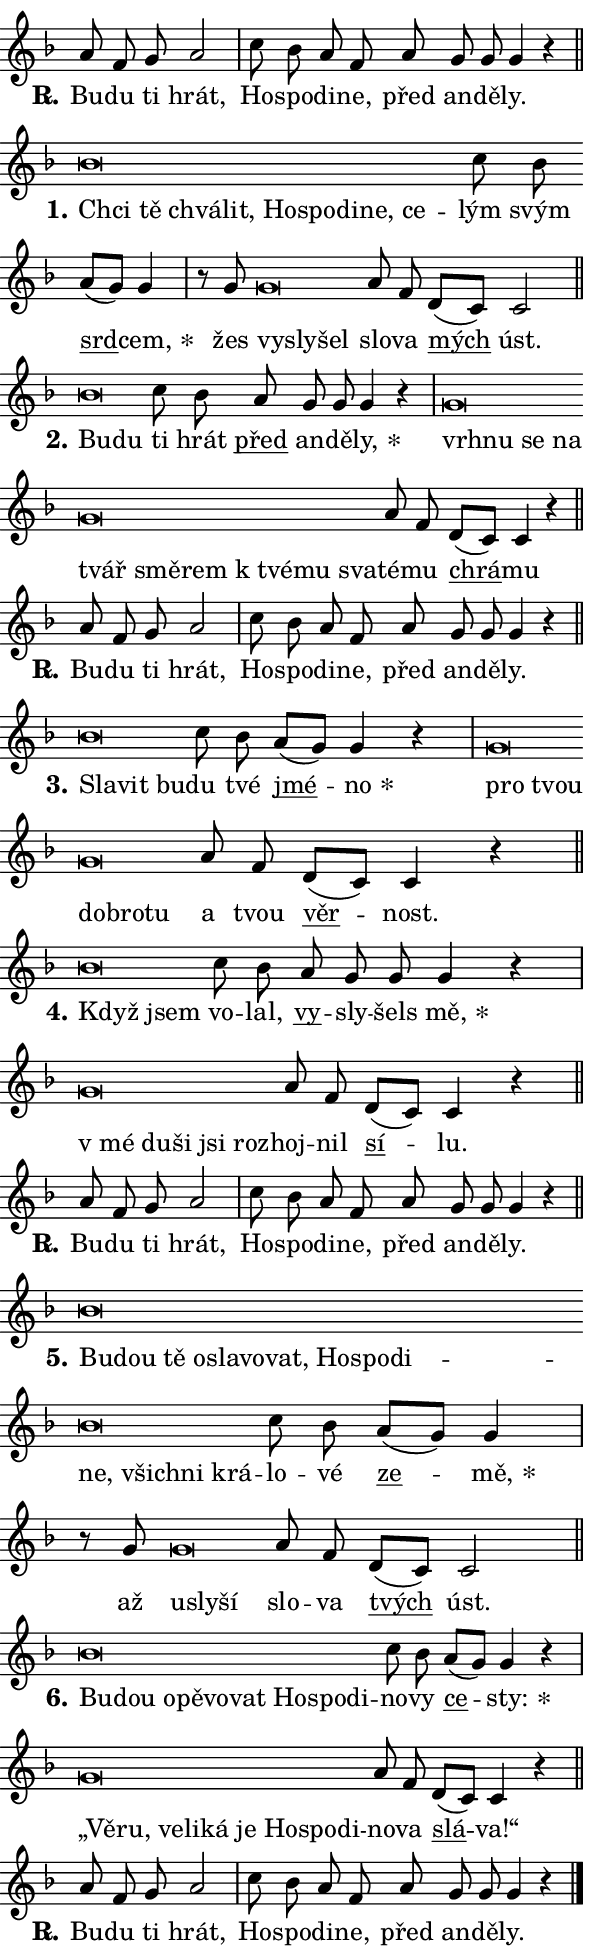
\version "2.24.0"
\header { tagline = "" }
\paper {
  indent = 0\cm
  top-margin = 0\cm
  right-margin = 0.13\cm % to fit lyric hyphens
  bottom-margin = 0\cm
  left-margin = 0\cm
  paper-width = 10\cm
  page-breaking = #ly:one-page-breaking
  system-system-spacing.basic-distance = #11
  score-system-spacing.basic-distance = #11
  ragged-last = ##f
}


%% Author: Thomas Morley
%% https://lists.gnu.org/archive/html/lilypond-user/2020-05/msg00002.html
#(define (line-position grob)
"Returns position of @var[grob} in current system:
   @code{'start}, if at first time-step
   @code{'end}, if at last time-step
   @code{'middle} otherwise
"
  (let* ((col (ly:item-get-column grob))
         (ln (ly:grob-object col 'left-neighbor))
         (rn (ly:grob-object col 'right-neighbor))
         (col-to-check-left (if (ly:grob? ln) ln col))
         (col-to-check-right (if (ly:grob? rn) rn col))
         (break-dir-left
           (and
             (ly:grob-property col-to-check-left 'non-musical #f)
             (ly:item-break-dir col-to-check-left)))
         (break-dir-right
           (and
             (ly:grob-property col-to-check-right 'non-musical #f)
             (ly:item-break-dir col-to-check-right))))
        (cond ((eqv? 1 break-dir-left) 'start)
              ((eqv? -1 break-dir-right) 'end)
              (else 'middle))))

#(define (tranparent-at-line-position vctor)
  (lambda (grob)
  "Relying on @code{line-position} select the relevant enry from @var{vctor}.
Used to determine transparency,"
    (case (line-position grob)
      ((end) (not (vector-ref vctor 0)))
      ((middle) (not (vector-ref vctor 1)))
      ((start) (not (vector-ref vctor 2))))))

noteHeadBreakVisibility =
#(define-music-function (break-visibility)(vector?)
"Makes @code{NoteHead}s transparent relying on @var{break-visibility}"
#{
  \override NoteHead.transparent =
    #(tranparent-at-line-position break-visibility)
#})

#(define delete-ledgers-for-transparent-note-heads
  (lambda (grob)
    "Reads whether a @code{NoteHead} is transparent.
If so this @code{NoteHead} is removed from @code{'note-heads} from
@var{grob}, which is supposed to be @code{LedgerLineSpanner}.
As a result ledgers are not printed for this @code{NoteHead}"
    (let* ((nhds-array (ly:grob-object grob 'note-heads))
           (nhds-list
             (if (ly:grob-array? nhds-array)
                 (ly:grob-array->list nhds-array)
                 '()))
           ;; Relies on the transparent-property being done before
           ;; Staff.LedgerLineSpanner.after-line-breaking is executed.
           ;; This is fragile ...
           (to-keep
             (remove
               (lambda (nhd)
                 (ly:grob-property nhd 'transparent #f))
               nhds-list)))
      ;; TODO find a better method to iterate over grob-arrays, similiar
      ;; to filter/remove etc for lists
      ;; For now rebuilt from scratch
      (set! (ly:grob-object grob 'note-heads)  '())
      (for-each
        (lambda (nhd)
          (ly:pointer-group-interface::add-grob grob 'note-heads nhd))
        to-keep))))

squashNotes = {
  \override NoteHead.X-extent = #'(-0.2 . 0.2)
  \override NoteHead.Y-extent = #'(-0.75 . 0)
  \override NoteHead.stencil =
    #(lambda (grob)
       (let ((pos (ly:grob-property grob 'staff-position)))
         (begin
           (if (< pos -7) (display "ERROR: Lower brevis then expected\n") (display ""))
           (if (<= pos -6) ly:text-interface::print ly:note-head::print))))
}
unSquashNotes = {
  \revert NoteHead.X-extent
  \revert NoteHead.Y-extent
  \revert NoteHead.stencil
}

hideNotes = \noteHeadBreakVisibility #begin-of-line-visible
unHideNotes = \noteHeadBreakVisibility #all-visible

% work-around for resetting accidentals
% https://lilypond.org/doc/v2.23/Documentation/notation/displaying-rhythms#unmetered-music
cadenzaMeasure = {
  \cadenzaOff
  \partial 1024 s1024
  \cadenzaOn
}

#(define-markup-command (accent layout props text) (markup?)
  "Underline accented syllable"
  (interpret-markup layout props
    #{\markup \override #'(offset . 4.3) \underline { #text }#}))

responsum = \markup \concat {
  "R" \hspace #-1.05 \path #0.1 #'((moveto 0 0.07) (lineto 0.9 0.8)) \hspace #0.05 "."
}

spaceSize = #0.6828661417322834 % exact space size for TeX Gyre Schola

\layout {
  \context {
    \Staff
    \remove "Time_signature_engraver"
    \override LedgerLineSpanner.after-line-breaking = #delete-ledgers-for-transparent-note-heads
  }
  \context {
    \Lyrics {
      \override LyricSpace.minimum-distance = \spaceSize
      \override LyricText.font-name = #"TeX Gyre Schola"
      \override LyricText.font-size = 1
      \override StanzaNumber.font-name = #"TeX Gyre Schola Bold"
      \override StanzaNumber.font-size = 1
    }
  }
  \context {
    \Score 
    \override NoteHead.text =
      #(lambda (grob) 
        (let ((pos (ly:grob-property grob 'staff-position)))
          #{\markup {
            \combine
              \halign #-0.55 \raise #(if (= pos -6) 0 0.5) \override #'(thickness . 2) \draw-line #'(3.2 . 0)
              \musicglyph "noteheads.sM1"
          }#}))
  }
}

% magnetic-lyrics.ily
%
%   written by
%     Jean Abou Samra <jean@abou-samra.fr>
%     Werner Lemberg <wl@gnu.org>
%
%   adapted by
%     Jiri Hon <jiri.hon@gmail.com>
%
% Version 2022-Apr-15

% https://www.mail-archive.com/lilypond-user@gnu.org/msg149350.html

#(define (Left_hyphen_pointer_engraver context)
   "Collect syllable-hyphen-syllable occurrences in lyrics and store
them in properties.  This engraver only looks to the left.  For
example, if the lyrics input is @code{foo -- bar}, it does the
following.

@itemize @bullet
@item
Set the @code{text} property of the @code{LyricHyphen} grob between
@q{foo} and @q{bar} to @code{foo}.

@item
Set the @code{left-hyphen} property of the @code{LyricText} grob with
text @q{foo} to the @code{LyricHyphen} grob between @q{foo} and
@q{bar}.
@end itemize

Use this auxiliary engraver in combination with the
@code{lyric-@/text::@/apply-@/magnetic-@/offset!} hook."
   (let ((hyphen #f)
         (text #f))
     (make-engraver
      (acknowledgers
       ((lyric-syllable-interface engraver grob source-engraver)
        (set! text grob)))
      (end-acknowledgers
       ((lyric-hyphen-interface engraver grob source-engraver)
        ;(when (not (grob::has-interface grob 'lyric-space-interface))
          (set! hyphen grob)));)
      ((stop-translation-timestep engraver)
       (when (and text hyphen)
         (ly:grob-set-object! text 'left-hyphen hyphen))
       (set! text #f)
       (set! hyphen #f)))))

#(define (lyric-text::apply-magnetic-offset! grob)
   "If the space between two syllables is less than the value in
property @code{LyricText@/.details@/.squash-threshold}, move the right
syllable to the left so that it gets concatenated with the left
syllable.

Use this function as a hook for
@code{LyricText@/.after-@/line-@/breaking} if the
@code{Left_@/hyphen_@/pointer_@/engraver} is active."
   (let ((hyphen (ly:grob-object grob 'left-hyphen #f)))
     (when hyphen
       (let ((left-text (ly:spanner-bound hyphen LEFT)))
         (when (grob::has-interface left-text 'lyric-syllable-interface)
           (let* ((common (ly:grob-common-refpoint grob left-text X))
                  (this-x-ext (ly:grob-extent grob common X))
                  (left-x-ext
                   (begin
                     ;; Trigger magnetism for left-text.
                     (ly:grob-property left-text 'after-line-breaking)
                     (ly:grob-extent left-text common X)))
                  ;; `delta` is the gap width between two syllables.
                  (delta (- (interval-start this-x-ext)
                            (interval-end left-x-ext)))
                  (details (ly:grob-property grob 'details))
                  (threshold (assoc-get 'squash-threshold details 0.2)))
             (when (< delta threshold)
               (let* (;; We have to manipulate the input text so that
                      ;; ligatures crossing syllable boundaries are not
                      ;; disabled.  For languages based on the Latin
                      ;; script this is essentially a beautification.
                      ;; However, for non-Western scripts it can be a
                      ;; necessity.
                      (lt (ly:grob-property left-text 'text))
                      (rt (ly:grob-property grob 'text))
                      (is-space (grob::has-interface hyphen 'lyric-space-interface))
                      (space (if is-space " " ""))
                      (extra-delta (if is-space spaceSize 0))
                      ;; Append new syllable.
                      (ltrt-space (if (and (string? lt) (string? rt))
                                (string-append lt space rt)
                                (make-concat-markup (list lt space rt))))
                      ;; Right-align `ltrt` to the right side.
                      (ltrt-space-markup (grob-interpret-markup
                               grob
                               (make-translate-markup
                                (cons (interval-length this-x-ext) 0)
                                (make-right-align-markup ltrt-space)))))
                 (begin
                   ;; Don't print `left-text`.
                   (ly:grob-set-property! left-text 'stencil #f)
                   ;; Set text and stencil (which holds all collected
                   ;; syllables so far) and shift it to the left.
                   (ly:grob-set-property! grob 'text ltrt-space)
                   (ly:grob-set-property! grob 'stencil ltrt-space-markup)
                   (ly:grob-translate-axis! grob (- (- delta extra-delta)) X))))))))))


#(define (lyric-hyphen::displace-bounds-first grob)
   ;; Make very sure this callback isn't triggered too early.
   (let ((left (ly:spanner-bound grob LEFT))
         (right (ly:spanner-bound grob RIGHT)))
     (ly:grob-property left 'after-line-breaking)
     (ly:grob-property right 'after-line-breaking)
     (ly:lyric-hyphen::print grob)))

squashThreshold = #0.4

\layout {
  \context {
    \Lyrics
    \consists #Left_hyphen_pointer_engraver
    \override LyricText.after-line-breaking =
      #lyric-text::apply-magnetic-offset!
    \override LyricHyphen.stencil = #lyric-hyphen::displace-bounds-first
    \override LyricText.details.squash-threshold = \squashThreshold
    \override LyricHyphen.minimum-distance = 0
    \override LyricHyphen.minimum-length = \squashThreshold
  }
}

squashText = \override LyricText.details.squash-threshold = 9999
unSquashText = \override LyricText.details.squash-threshold = \squashThreshold

leftText = \override LyricText.self-alignment-X = #LEFT
unLeftText = \revert LyricText.self-alignment-X

starOffset = #(lambda (grob) 
                (let ((x_offset (ly:self-alignment-interface::aligned-on-x-parent grob)))
                  (if (= x_offset 0) 0 (+ x_offset 1.2))))

star = #(define-music-function (syllable)(string?)
"Append star separator at the end of a syllable"
#{
  \once \override LyricText.X-offset = #starOffset
  \lyricmode { \markup {
    #syllable
    \override #'((font-name . "TeX Gyre Schola Bold")) \hspace #0.2 \lower #0.65 \larger "*"
  } }
#})

starAccent = #(define-music-function (syllable)(string?)
"Append star separator at the end of a syllable and make accent"
#{
  \once \override LyricText.X-offset = #starOffset
  \lyricmode { \markup {
    \accent #syllable
    \override #'((font-name . "TeX Gyre Schola Bold")) \hspace #0.2 \lower #0.65 \larger "*"
  } }
#})

breath = #(define-music-function (syllable)(string?)
"Append breathing indicator at the end of a syllable"
#{
  \lyricmode { \markup { #syllable "+" } }
#})

optionalBreath = #(define-music-function (syllable)(string?)
"Append optional breathing indicator at the end of a syllable"
#{
  \lyricmode { \markup { #syllable "(+)" } }
#})


\score {
    <<
        \new Voice = "melody" { \cadenzaOn \key f \major \relative { a'8 f g a2 \cadenzaMeasure \bar "|" c8 bes \bar "" a f \bar "" a g g g4 r \cadenzaMeasure \bar "||" \break } }
        \new Lyrics \lyricsto "melody" { \lyricmode { \set stanza = \responsum
Bu -- du ti hrát, Ho -- spo -- di -- ne, před an -- dě -- ly. } }
    >>
    \layout {}
}

\score {
    <<
        \new Voice = "melody" { \cadenzaOn \key f \major \relative { \squashNotes bes'\breve*1/16 \hideNotes \breve*1/16 \bar "" \breve*1/16 \bar "" \breve*1/16 \bar "" \breve*1/16 \bar "" \breve*1/16 \bar "" \breve*1/16 \bar "" \breve*1/16 \breve*1/16 \bar "" \unHideNotes \unSquashNotes c8 bes \bar "" a[( g)] g4 \cadenzaMeasure \bar "|" r8 g8 \squashNotes g\breve*1/16 \hideNotes \breve*1/16 \breve*1/16 \bar "" \unHideNotes \unSquashNotes a8 f \bar "" d[( c)] c2 \cadenzaMeasure \bar "||" \break } }
        \new Lyrics \lyricsto "melody" { \lyricmode { \set stanza = "1."
\leftText Chci \squashText tě chvá -- lit, Ho -- spo -- di -- ne, ce -- \unLeftText \unSquashText lým svým \markup \accent srd -- \star cem, žes \leftText vy -- \squashText sly -- šel \unLeftText \unSquashText slo -- va \markup \accent mých úst. } }
    >>
    \layout {}
}

\score {
    <<
        \new Voice = "melody" { \cadenzaOn \key f \major \relative { \squashNotes bes'\breve*1/16 \hideNotes \breve*1/16 \bar "" \unHideNotes \unSquashNotes c8 bes \bar "" a g g g4 r \cadenzaMeasure \bar "|" \squashNotes g\breve*1/16 \hideNotes \breve*1/16 \bar "" \breve*1/16 \bar "" \breve*1/16 \bar "" \breve*1/16 \bar "" \breve*1/16 \bar "" \breve*1/16 \bar "" \breve*1/16 \bar "" \breve*1/16 \breve*1/16 \bar "" \unHideNotes \unSquashNotes a8 f \bar "" d[( c)] c4 r \cadenzaMeasure \bar "||" \break } }
        \new Lyrics \lyricsto "melody" { \lyricmode { \set stanza = "2."
\leftText Bu -- \squashText du \unLeftText \unSquashText ti hrát \markup \accent před an -- dě -- \star ly, \leftText vrh -- \squashText nu se na tvář smě -- rem "k tvé" -- mu sva -- \unLeftText \unSquashText té -- mu \markup \accent chrá -- mu } }
    >>
    \layout {}
}

\score {
    <<
        \new Voice = "melody" { \cadenzaOn \key f \major \relative { a'8 f g a2 \cadenzaMeasure \bar "|" c8 bes \bar "" a f \bar "" a g g g4 r \cadenzaMeasure \bar "||" \break } }
        \new Lyrics \lyricsto "melody" { \lyricmode { \set stanza = \responsum
Bu -- du ti hrát, Ho -- spo -- di -- ne, před an -- dě -- ly. } }
    >>
    \layout {}
}

\score {
    <<
        \new Voice = "melody" { \cadenzaOn \key f \major \relative { \squashNotes bes'\breve*1/16 \hideNotes \breve*1/16 \breve*1/16 \bar "" \unHideNotes \unSquashNotes c8 bes \bar "" a[( g)] g4 r \cadenzaMeasure \bar "|" \squashNotes g\breve*1/16 \hideNotes \breve*1/16 \bar "" \breve*1/16 \bar "" \breve*1/16 \breve*1/16 \bar "" \unHideNotes \unSquashNotes a8 f \bar "" d[( c)] c4 r \cadenzaMeasure \bar "||" \break } }
        \new Lyrics \lyricsto "melody" { \lyricmode { \set stanza = "3."
\leftText Sla -- \squashText vit bu -- \unLeftText \unSquashText du tvé \markup \accent jmé -- \star no \leftText pro \squashText tvou dob -- ro -- tu \unLeftText \unSquashText a tvou \markup \accent věr -- nost. } }
    >>
    \layout {}
}

\score {
    <<
        \new Voice = "melody" { \cadenzaOn \key f \major \relative { \squashNotes bes'\breve*1/16 \hideNotes \breve*1/16 \bar "" \unHideNotes \unSquashNotes c8 bes \bar "" a g g g4 r \cadenzaMeasure \bar "|" \squashNotes g\breve*1/16 \hideNotes \breve*1/16 \bar "" \breve*1/16 \bar "" \breve*1/16 \breve*1/16 \bar "" \unHideNotes \unSquashNotes a8 f \bar "" d[( c)] c4 r \cadenzaMeasure \bar "||" \break } }
        \new Lyrics \lyricsto "melody" { \lyricmode { \set stanza = "4."
\leftText Když \squashText jsem \unLeftText \unSquashText vo -- lal, \markup \accent vy -- sly -- šels \star mě, \leftText "v mé" \squashText du -- ši jsi roz -- \unLeftText \unSquashText hoj -- nil \markup \accent sí -- lu. } }
    >>
    \layout {}
}

\score {
    <<
        \new Voice = "melody" { \cadenzaOn \key f \major \relative { a'8 f g a2 \cadenzaMeasure \bar "|" c8 bes \bar "" a f \bar "" a g g g4 r \cadenzaMeasure \bar "||" \break } }
        \new Lyrics \lyricsto "melody" { \lyricmode { \set stanza = \responsum
Bu -- du ti hrát, Ho -- spo -- di -- ne, před an -- dě -- ly. } }
    >>
    \layout {}
}

\score {
    <<
        \new Voice = "melody" { \cadenzaOn \key f \major \relative { \squashNotes bes'\breve*1/16 \hideNotes \breve*1/16 \bar "" \breve*1/16 \bar "" \breve*1/16 \bar "" \breve*1/16 \bar "" \breve*1/16 \bar "" \breve*1/16 \bar "" \breve*1/16 \bar "" \breve*1/16 \bar "" \breve*1/16 \bar "" \breve*1/16 \bar "" \breve*1/16 \bar "" \breve*1/16 \breve*1/16 \bar "" \unHideNotes \unSquashNotes c8 bes \bar "" a[( g)] g4 \cadenzaMeasure \bar "|" r8 g8 \squashNotes g\breve*1/16 \hideNotes \breve*1/16 \breve*1/16 \bar "" \unHideNotes \unSquashNotes a8 f \bar "" d[( c)] c2 \cadenzaMeasure \bar "||" \break } }
        \new Lyrics \lyricsto "melody" { \lyricmode { \set stanza = "5."
\leftText Bu -- \squashText dou tě o -- sla -- vo -- vat, Ho -- spo -- di -- ne, všich -- ni krá -- \unLeftText \unSquashText lo -- vé \markup \accent ze -- \star mě, až \leftText u -- \squashText sly -- ší \unLeftText \unSquashText slo -- va \markup \accent tvých úst. } }
    >>
    \layout {}
}

\score {
    <<
        \new Voice = "melody" { \cadenzaOn \key f \major \relative { \squashNotes bes'\breve*1/16 \hideNotes \breve*1/16 \bar "" \breve*1/16 \bar "" \breve*1/16 \bar "" \breve*1/16 \bar "" \breve*1/16 \bar "" \breve*1/16 \bar "" \breve*1/16 \breve*1/16 \bar "" \unHideNotes \unSquashNotes c8 bes \bar "" a[( g)] g4 r \cadenzaMeasure \bar "|" \squashNotes g\breve*1/16 \hideNotes \breve*1/16 \bar "" \breve*1/16 \bar "" \breve*1/16 \bar "" \breve*1/16 \bar "" \breve*1/16 \bar "" \breve*1/16 \bar "" \breve*1/16 \breve*1/16 \bar "" \unHideNotes \unSquashNotes a8 f \bar "" d[( c)] c4 r \cadenzaMeasure \bar "||" \break } }
        \new Lyrics \lyricsto "melody" { \lyricmode { \set stanza = "6."
\leftText Bu -- \squashText dou o -- pě -- vo -- vat Ho -- spo -- di -- \unLeftText \unSquashText no -- vy \markup \accent ce -- \star sty: \leftText „Vě -- \squashText ru, ve -- li -- ká je Ho -- spo -- di -- \unLeftText \unSquashText no -- va \markup \accent slá -- va!“ } }
    >>
    \layout {}
}

\score {
    <<
        \new Voice = "melody" { \cadenzaOn \key f \major \relative { a'8 f g a2 \cadenzaMeasure \bar "|" c8 bes \bar "" a f \bar "" a g g g4 r \cadenzaMeasure \bar "||" \break } \bar "|." }
        \new Lyrics \lyricsto "melody" { \lyricmode { \set stanza = \responsum
Bu -- du ti hrát, Ho -- spo -- di -- ne, před an -- dě -- ly. } }
    >>
    \layout {}
}
